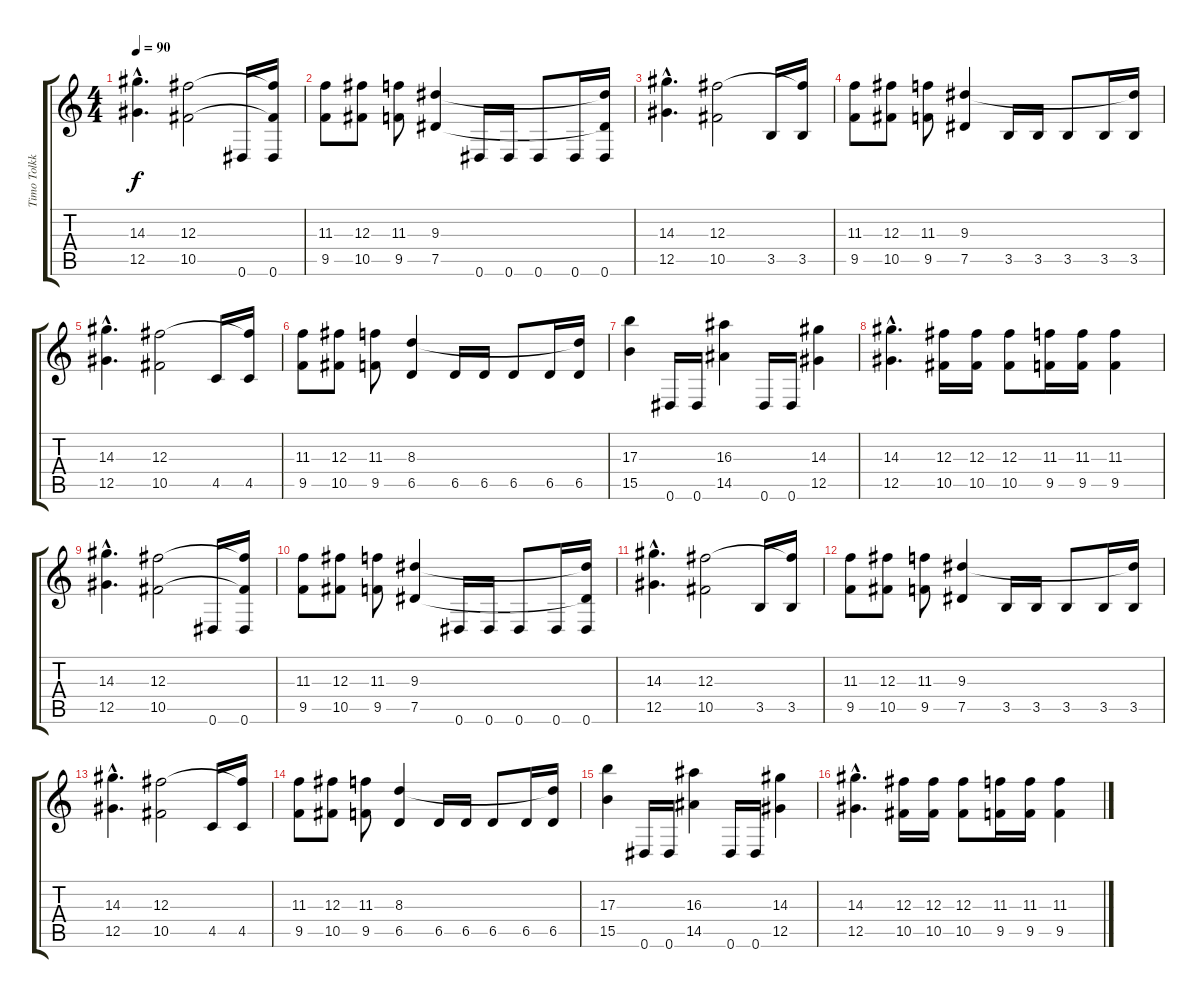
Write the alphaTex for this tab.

\track ("Timo Tolkki Rythm Gtr." "Timo Tolkk") {instrument distortionguitar}
\staff {score tabs}
\tuning (Eb4 Bb3 Gb3 Db3 Ab2 Eb2) {hide}
\ts (4 4)
\tempo 90
\clef g2
\ks c
(14.3{hac} 12.5{hac}).4{d dy f instrument synthstrings2} (12.3 10.5).2 0.6.16 (12.3{t} 10.5{t} 0.6).16 |
(11.3 9.5).8 (12.3 10.5).8 (11.3 9.5).8 (9.3 7.5).4 0.6.16 0.6.16 0.6.8 0.6.16 (9.3{t} 7.5{t} 0.6).16 |
(14.3{hac} 12.5{hac}).4{d} (12.3 10.5).2 3.5.16 (12.3{t} 3.5).16 |
(11.3 9.5).8 (12.3 10.5).8 (11.3 9.5).8 (9.3 7.5).4 3.5.16 3.5.16 3.5.8 3.5.16 (9.3{t} 3.5).16 |
(14.3{hac} 12.5{hac}).4{d} (12.3 10.5).2 4.5.16 (12.3{t} 4.5).16 |
(11.3 9.5).8 (12.3 10.5).8 (11.3 9.5).8 (8.3 6.5).4 6.5.16 6.5.16 6.5.8 6.5.16 (8.3{t} 6.5).16 |
(17.3 15.5).4 0.6.16 0.6.16 (16.3 14.5).4 0.6.16 0.6.16 (14.3 12.5).4 |
(14.3{hac} 12.5{hac}).4{d} (12.3 10.5).16 (12.3 10.5).16 (12.3 10.5).8 (11.3 9.5).16 (11.3 9.5).16 (11.3 9.5).4 |
(14.3{hac} 12.5{hac}).4{d} (12.3 10.5).2 0.6.16 (12.3{t} 10.5{t} 0.6).16 |
(11.3 9.5).8 (12.3 10.5).8 (11.3 9.5).8 (9.3 7.5).4 0.6.16 0.6.16 0.6.8 0.6.16 (9.3{t} 7.5{t} 0.6).16 |
(14.3{hac} 12.5{hac}).4{d} (12.3 10.5).2 3.5.16 (12.3{t} 3.5).16 |
(11.3 9.5).8 (12.3 10.5).8 (11.3 9.5).8 (9.3 7.5).4 3.5.16 3.5.16 3.5.8 3.5.16 (9.3{t} 3.5).16 |
(14.3{hac} 12.5{hac}).4{d} (12.3 10.5).2 4.5.16 (12.3{t} 4.5).16 |
(11.3 9.5).8 (12.3 10.5).8 (11.3 9.5).8 (8.3 6.5).4 6.5.16 6.5.16 6.5.8 6.5.16 (8.3{t} 6.5).16 |
(17.3 15.5).4 0.6.16 0.6.16 (16.3 14.5).4 0.6.16 0.6.16 (14.3 12.5).4 |
(14.3{hac} 12.5{hac}).4{d} (12.3 10.5).16 (12.3 10.5).16 (12.3 10.5).8 (11.3 9.5).16 (11.3 9.5).16 (11.3 9.5).4
